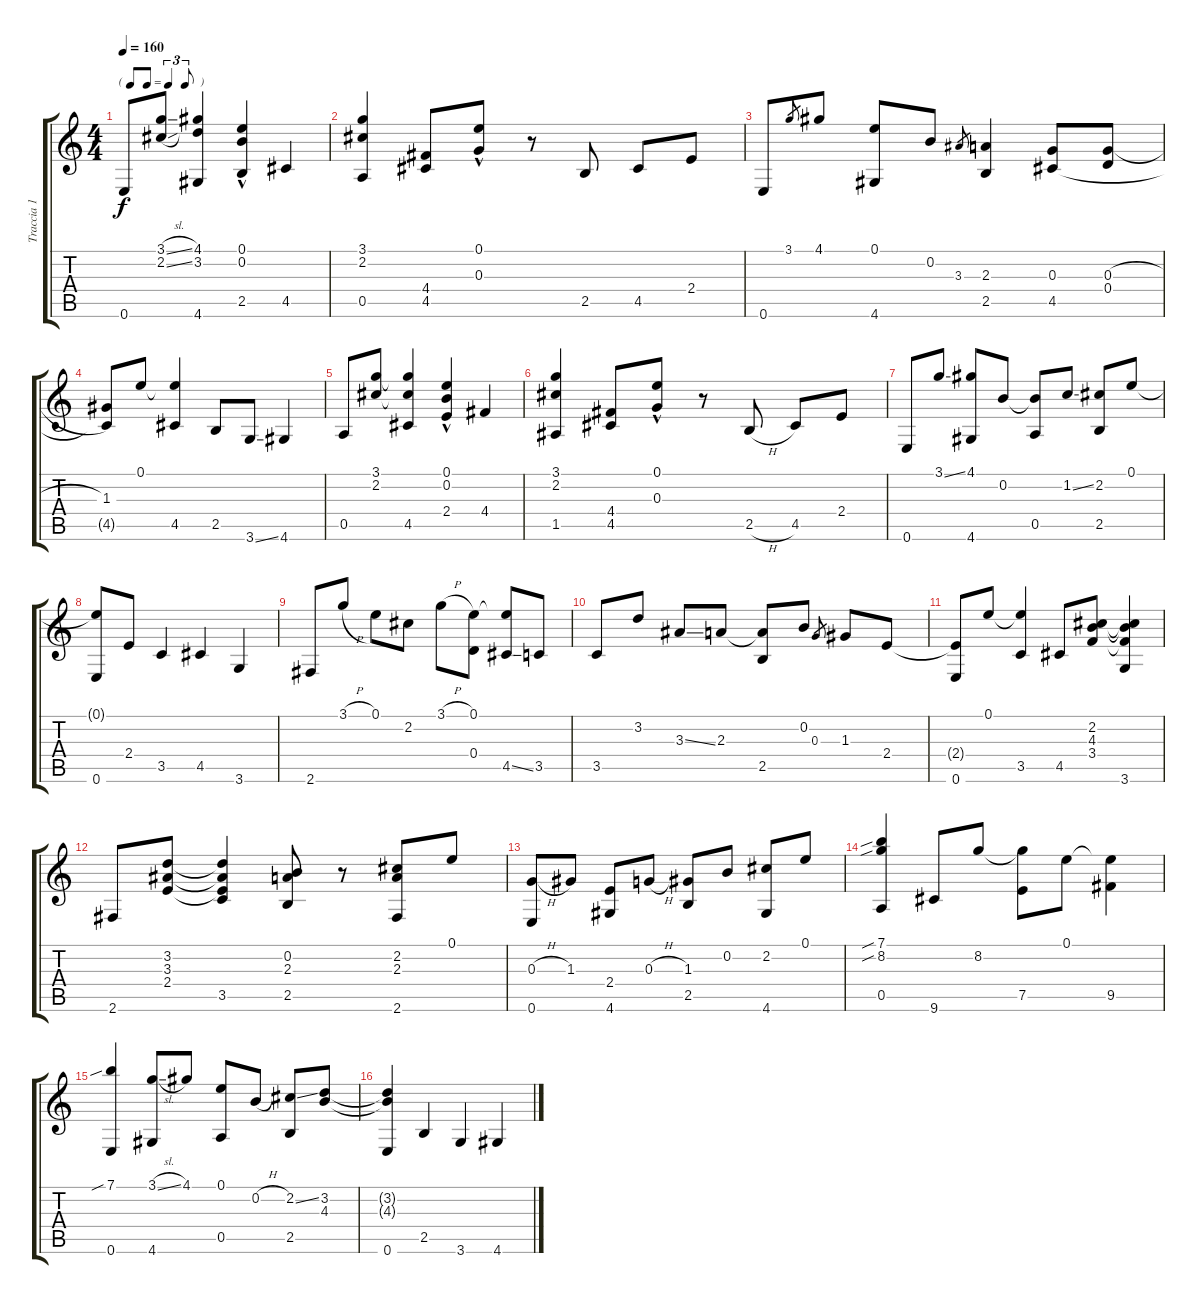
\track ("Traccia 1" "Traccia 1") {instrument acousticguitarsteel}
\staff {score tabs}
\tuning (E4 B3 G3 D3 A2 E2) {hide}
\ts (4 4)
\tf triplet8th
\tempo 160
\clef g2
\ks c
0.6.8{dy f instrument acousticguitarsteel} (3.1{sl} 2.2{sl}).8 (4.1 3.2 4.6).4 (0.1{hac} 0.2{hac} 2.5).4 4.5.4 |
(3.1 2.2 0.5).4 (4.4 4.5).8 (0.1{hac} 0.3{hac}).8 r.8 2.5.8 4.5.8 2.4.8 |
0.6.8 3.1.8{gr} 4.1.8 (0.1 4.6).8 0.2.8 3.3.8{gr} (2.3 2.5).4 (0.3 4.5).8 (0.3{h} 0.4).8 |
(1.3 4.5{t}).8 0.1.8 (0.1{t} 4.5).4 2.5.8 3.6{ss}.8 4.6.4 |
0.5.8 (3.1 2.2).8 (3.1{t} 2.2{t} 4.5).4 (0.1{hac} 0.2{hac} 2.4).4 4.4.4 |
(3.1 2.2 1.5).4 (4.4 4.5).8 (0.1{hac} 0.3{hac}).8 r.8 2.5{h}.8 4.5.8 2.4.8 |
0.6.8 3.1{ss}.8 (4.1 4.6).8 0.2.8 (0.2{t} 0.5).8 1.2{ss}.8 (2.2 2.5).8 0.1.8 |
(0.1{t} 0.6).8 2.4.8 3.5.4 4.5.4 3.6.4 |
2.6.8 3.1{h}.8 0.1.8 2.2.8 3.1{h}.8 (0.1 0.4).8 (0.1{t} 4.5{ss}).8 3.5.8 |
3.5.8 3.2.8 3.3{ss}.8 2.3.8 (2.3{t} 2.5).8 0.2.8 0.3.8{gr} 1.3.8 2.4.8 |
(2.4{t} 0.6).8 0.1.8 (0.1{t} 3.5).4 4.5.8 (2.2 4.3 3.4).8 (2.2{t} 4.3{t} 3.4{t} 3.6).4 |
2.6.8 (3.2 3.3 2.4).8 (3.2{t} 3.3{t} 2.4{t} 3.5).4 (0.2 2.3 2.5).8 r.8 (2.2 2.3 2.6).8 0.1.8 |
(0.3{h} 0.6).8 1.3.8 (2.4 4.6).8 0.3{h}.8 (1.3 2.5).8 0.2.8 (2.2 4.6).8 0.1.8 |
(7.1{sib} 8.2{sib} 0.5).4 9.6.8 8.2.8 (8.2{t} 7.5).8 0.1.8 (0.1{t} 9.5).4 |
(7.1{sib} 0.6).4 (3.1{sl} 4.6).8 4.1.8 (0.1 0.5).8 0.2{h}.8 (2.2{ss} 2.5).8 (3.2 4.3).8 |
(3.2{t} 4.3{t} 0.6).4 2.5.4 3.6.4 4.6.4
